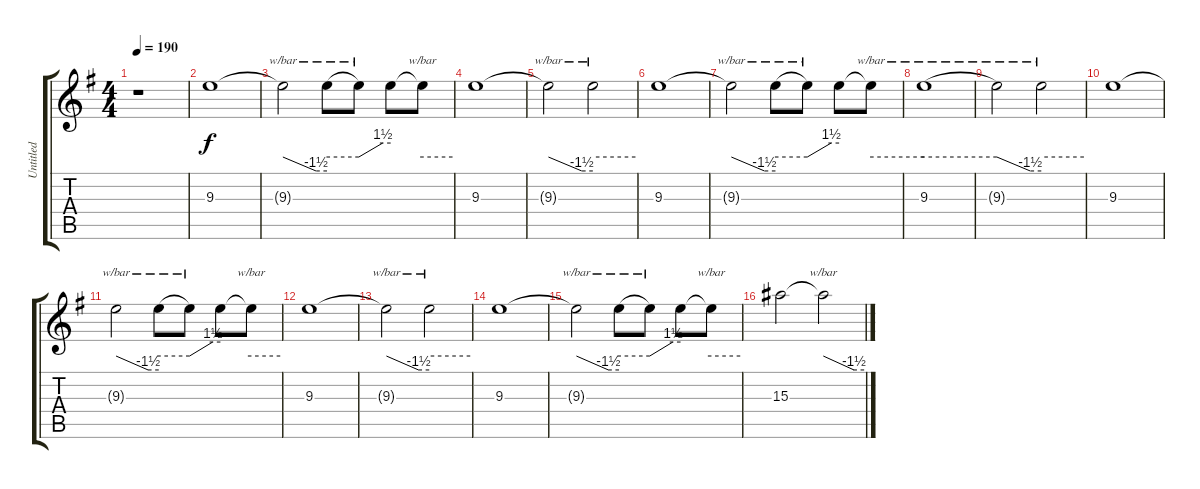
\track ("Untitled  " "Untitled  ") {instrument distortionguitar}
\staff {score tabs}
\tuning (E4 B3 G3 D3 A2 E2) {hide}
\ts (4 4)
\tempo 190
\clef g2
\ks g
r.1{dy f} |
9.3.1 |
9.3{t}.2{tbe (custom default 0 0 45 -6 60 -6)} 9.3{t}.8{tbe (hold default 0 0 60 0)} 9.3{t}.8{tbe (custom default 0 0 45 6 60 6)} 9.3{t}.8 9.3{t}.8{tbe (hold default 0 0 60 0)} |
9.3.1 |
9.3{t}.2{tbe (custom default 0 0 45 -6 60 -6)} 9.3{t}.2{tbe (hold default 0 0 60 0)} |
9.3.1 |
9.3{t}.2{tbe (custom default 0 0 45 -6 60 -6)} 9.3{t}.8{tbe (hold default 0 0 60 0)} 9.3{t}.8{tbe (custom default 0 0 45 6 60 6)} 9.3{t}.8 9.3{t}.8{tbe (hold default 0 0 60 0)} |
9.3.1{tbe (hold default 0 0 60 0)} |
9.3{t}.2{tbe (custom default 0 0 45 -6 60 -6)} 9.3{t}.2{tbe (hold default 0 0 60 0)} |
9.3.1 |
9.3{t}.2{tbe (custom default 0 0 45 -6 60 -6)} 9.3{t}.8{tbe (hold default 0 0 60 0)} 9.3{t}.8{tbe (custom default 0 0 45 6 60 6)} 9.3{t}.8 9.3{t}.8{tbe (hold default 0 0 60 0)} |
9.3.1 |
9.3{t}.2{tbe (custom default 0 0 45 -6 60 -6)} 9.3{t}.2{tbe (hold default 0 0 60 0)} |
9.3.1 |
9.3{t}.2{tbe (custom default 0 0 45 -6 60 -6)} 9.3{t}.8{tbe (hold default 0 0 60 0)} 9.3{t}.8{tbe (custom default 0 0 45 6 60 6)} 9.3{t}.8 9.3{t}.8{tbe (hold default 0 0 60 0)} |
15.3.2 15.3{t}.2{tbe (custom default 0 0 45 -6 60 -6)}
